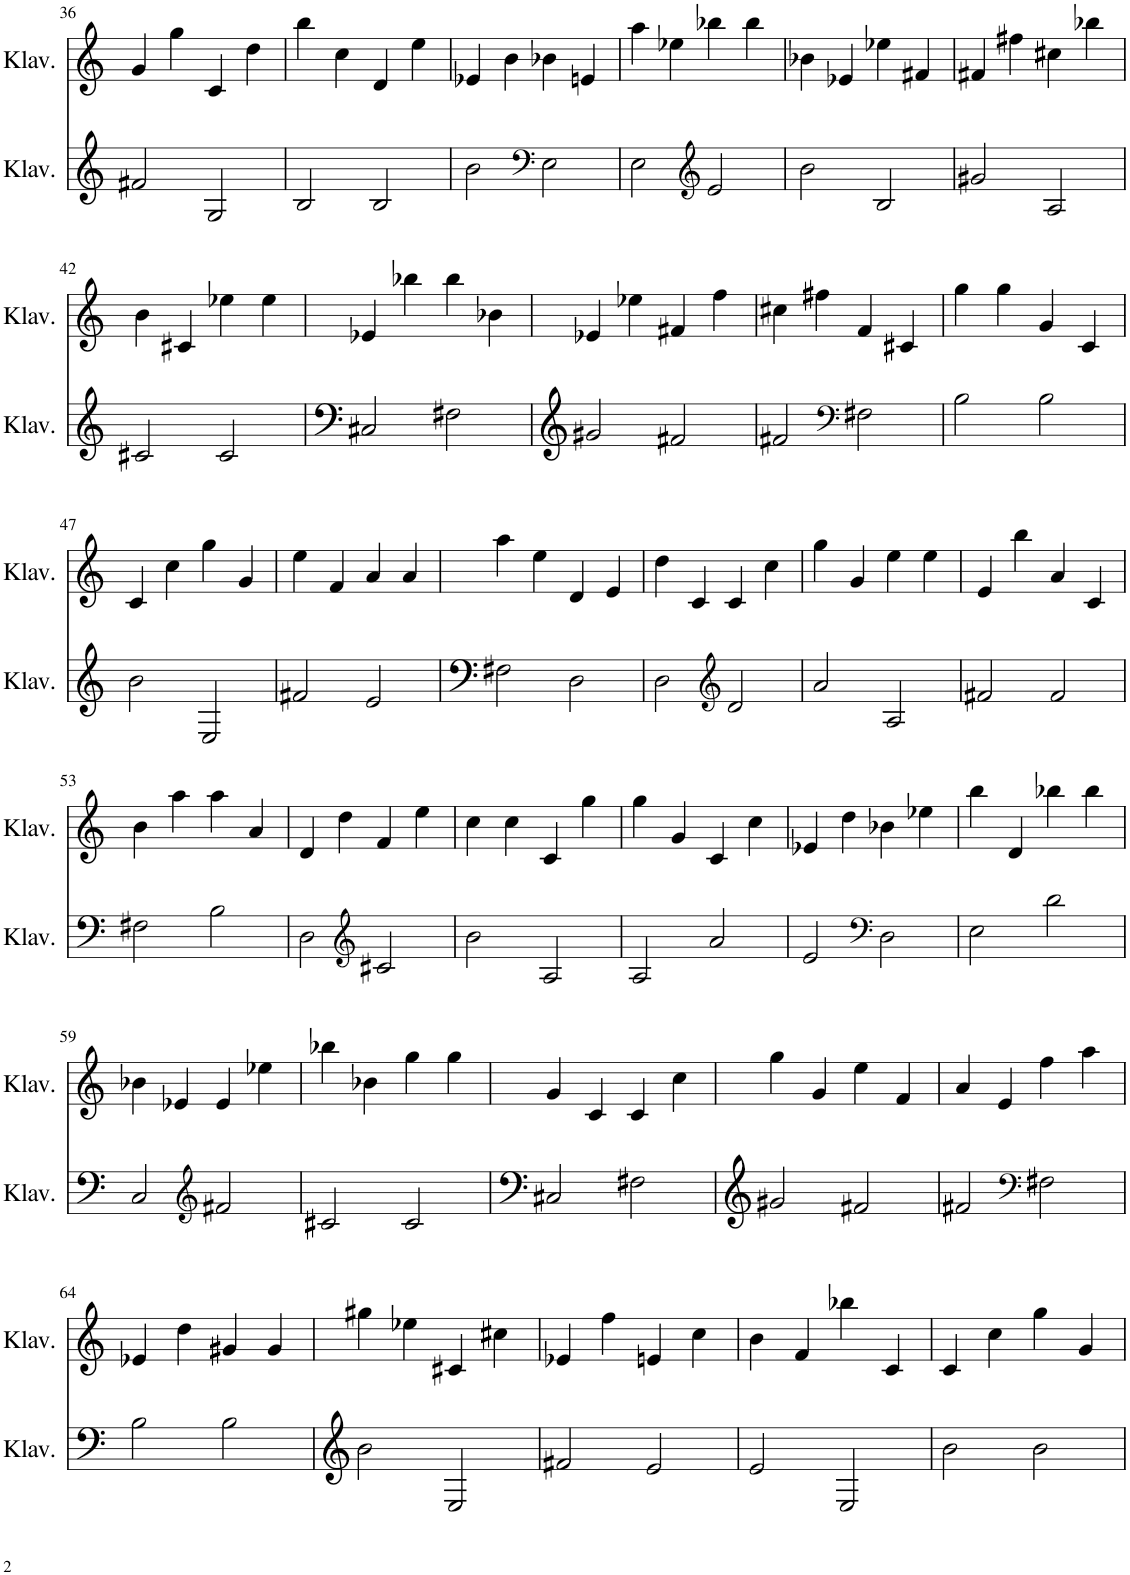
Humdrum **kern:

**kern	**kern
*part2	*part1
*staff2	*staff1
*I"Klavier	*I"Klavier
*I'Klav.	*I'Klav.
!!LO:PB:g=z
*clefG2	*clefG2
*k[]	*k[]
*M4/4	*M4/4
=36	=36
2f#X/	4g/
.	4gg\
2G/	4c/
.	4dd\
=37	=37
2B/	4bb\
.	4cc\
2B/	4d/
.	4ee\
=38	=38
2b\	4e-X/
.	4b\
*clefF4	*
2E\	4b-X\
.	4en/
=39	=39
2E\	4aa\
.	4ee-X\
*clefG2	*
2e/	4bb-X\
.	4bb-\
=40	=40
2b\	4b-X\
.	4e-X/
2B/	4ee-X\
.	4f#X/
=41	=41
2g#X/	4f#X/
.	4ff#X\
2A/	4cc#X\
.	4bb-X\
!!LO:LB:g=z
=42	=42
2c#X/	4b\
.	4c#X/
2c#/	4ee-X\
.	4ee-\
=43	=43
2C#X/	4e-X/
.	4bb-X\
2F#X\	4bb-\
.	4b-X\
=44	=44
2g#X/	4e-X/
.	4ee-X\
2f#X/	4f#X/
.	4ff\
=45	=45
2f#X/	4cc#X\
.	4ff#X\
*clefF4	*
2F#X\	4f/
.	4c#X/
=46	=46
2B\	4gg\
.	4gg\
2B\	4g/
.	4c/
!!LO:LB:g=z
=47	=47
2b\	4c/
.	4cc\
2E/	4gg\
.	4g/
=48	=48
2f#X/	4ee\
.	4f/
2e/	4a/
.	4a/
=49	=49
2F#X\	4aa\
.	4ee\
2D\	4d/
.	4e/
=50	=50
2D\	4dd\
.	4c/
*clefG2	*
2d/	4c/
.	4cc\
=51	=51
2a/	4gg\
.	4g/
2A/	4ee\
.	4ee\
=52	=52
2f#X/	4e/
.	4bb\
2f#/	4a/
.	4c/
!!LO:LB:g=z
=53	=53
2F#X\	4b\
.	4aa\
2B\	4aa\
.	4a/
=54	=54
2D\	4d/
.	4dd\
*clefG2	*
2c#X/	4f/
.	4ee\
=55	=55
2b\	4cc\
.	4cc\
2A/	4c/
.	4gg\
=56	=56
2A/	4gg\
.	4g/
2a/	4c/
.	4cc\
=57	=57
2e/	4e-X/
.	4dd\
*clefF4	*
2D\	4b-X\
.	4ee-X\
=58	=58
2E\	4bb\
.	4d/
2d\	4bb-X\
.	4bb-\
!!LO:LB:g=z
=59	=59
2C/	4b-X\
.	4e-X/
*clefG2	*
2f#X/	4e-/
.	4ee-X\
=60	=60
2c#X/	4bb-X\
.	4b-X\
2c#/	4gg\
.	4gg\
=61	=61
2C#X/	4g/
.	4c/
2F#X\	4c/
.	4cc\
=62	=62
2g#X/	4gg\
.	4g/
2f#X/	4ee\
.	4f/
=63	=63
2f#X/	4a/
.	4e/
*clefF4	*
2F#X\	4ff\
.	4aa\
!!LO:LB:g=z
=64	=64
2B\	4e-X/
.	4dd\
2B\	4g#X/
.	4g#/
=65	=65
2b\	4gg#X\
.	4ee-X\
2E/	4c#X/
.	4cc#X\
=66	=66
2f#X/	4e-X/
.	4ff\
2e/	4en/
.	4cc\
=67	=67
2e/	4b\
.	4f/
2E/	4bb-X\
.	4c/
=68	=68
2b\	4c/
.	4cc\
2b\	4gg\
.	4g/
=	=
*-	*-
